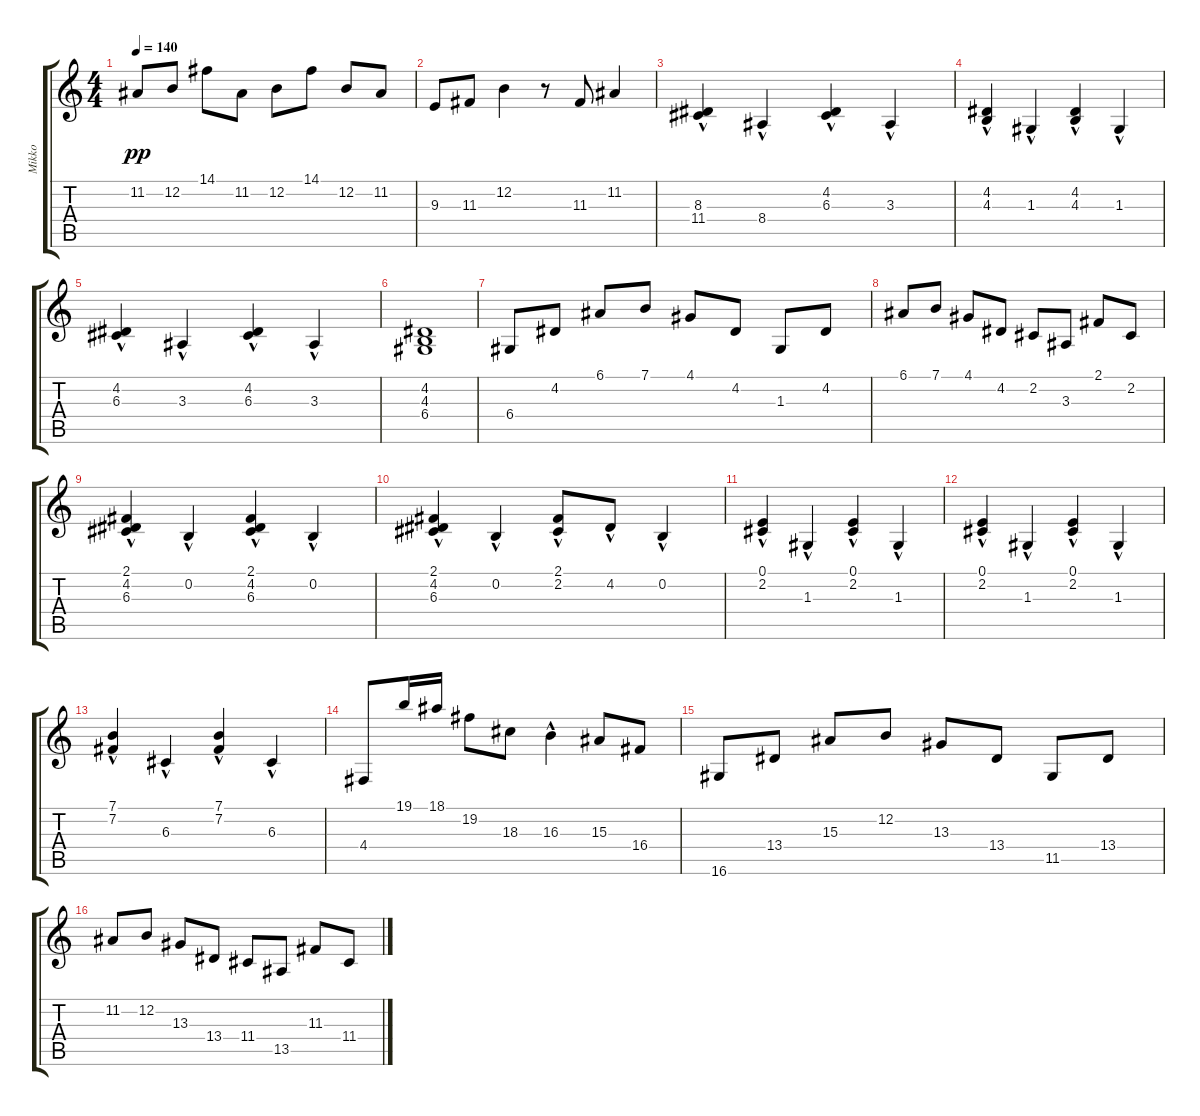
\track ("Mikko" "Mikko") {instrument acousticgrandpiano}
\staff {score tabs}
\tuning (E4 B3 G3 D3 A2 E2) {hide}
\ts (4 4)
\tempo 140
\clef g2
\ks c
11.2.8{dy pp} 12.2.8 14.1.8 11.2.8 12.2.8 14.1.8 12.2.8 11.2.8 |
9.3.8 11.3.8 12.2.4 r.8 11.3.8 11.2.4 |
(8.3{hac} 11.4{hac}).4 8.4{hac}.4 (4.2{hac} 6.3{hac}).4 3.3{hac}.4 |
(4.2{hac} 4.3{hac}).4 1.3{hac}.4 (4.2{hac} 4.3{hac}).4 1.3{hac}.4 |
(4.2{hac} 6.3{hac}).4 3.3{hac}.4 (4.2{hac} 6.3{hac}).4 3.3{hac}.4 |
(4.2 4.3 6.4).1 |
6.4.8{volume 15 instrument acousticgrandpiano} 4.2.8 6.1.8 7.1.8 4.1.8 4.2.8 1.3.8 4.2.8 |
6.1.8 7.1.8 4.1.8 4.2.8 2.2.8 3.3.8 2.1.8 2.2.8 |
(2.1{hac} 4.2{hac} 6.3{hac}).4 0.2{hac}.4 (2.1{hac} 4.2{hac} 6.3{hac}).4 0.2{hac}.4 |
(2.1{hac} 4.2{hac} 6.3{hac}).4 0.2{hac}.4 (2.1{hac} 2.2{hac}).8 4.2{hac}.8 0.2{hac}.4 |
(0.1{hac} 2.2{hac}).4 1.3{hac}.4 (0.1{hac} 2.2{hac}).4 1.3{hac}.4 |
(0.1{hac} 2.2{hac}).4 1.3{hac}.4 (0.1{hac} 2.2{hac}).4 1.3{hac}.4 |
(7.1{hac} 7.2{hac}).4 6.3{hac}.4 (7.1{hac} 7.2{hac}).4 6.3{hac}.4 |
4.4.8 19.1.16 18.1.16 19.2.8 18.3.8 16.3{hac}.4 15.3.8 16.4.8 |
16.6.8{volume 15 instrument acousticgrandpiano} 13.4.8 15.3.8 12.2.8 13.3.8 13.4.8 11.5.8 13.4.8 |
11.2.8 12.2.8 13.3.8 13.4.8 11.4.8 13.5.8 11.3.8 11.4.8
